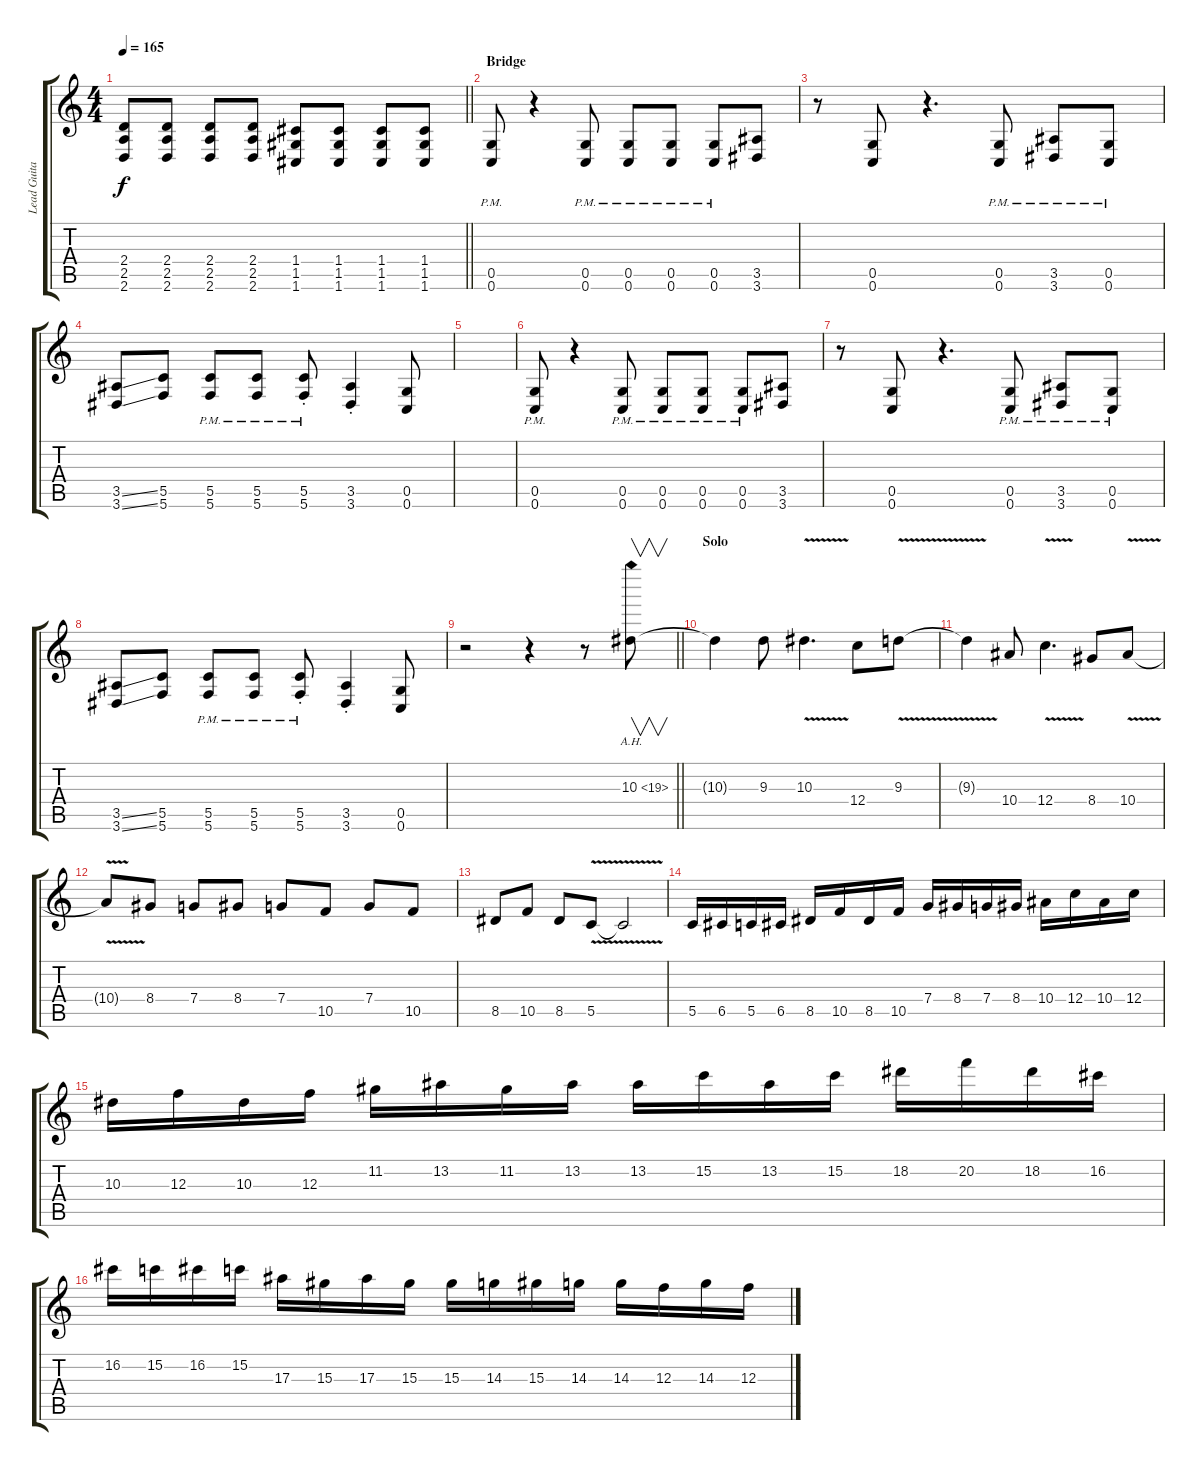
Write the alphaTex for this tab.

\track ("Lead Guitar" "Lead Guita") {instrument distortionguitar}
\staff {score tabs}
\tuning (D4 A3 F3 C3 G2 C2) {hide}
\ts (4 4)
\tempo 165
\clef g2
\barLineRight lightlight
\ks c
(2.4 2.5 2.6).8{dy f} (2.4 2.5 2.6).8 (2.4 2.5 2.6).8 (2.4 2.5 2.6).8 (1.4 1.5 1.6).8 (1.4 1.5 1.6).8 (1.4 1.5 1.6).8 (1.4 1.5 1.6).8 |
\section ("" "Bridge")
(0.5{pm} 0.6{pm}).8 r.4 (0.5{pm} 0.6{pm}).8 (0.5{pm} 0.6{pm}).8 (0.5{pm} 0.6{pm}).8 (0.5{pm} 0.6{pm}).8 (3.5 3.6).8 |
r.8 (0.5 0.6).8 r.4{d} (0.5{pm} 0.6{pm}).8 (3.5{pm} 3.6{pm}).8 (0.5{pm} 0.6{pm}).8 |
(3.5{ss} 3.6{ss}).8 (5.5 5.6).8 (5.5{pm} 5.6{pm}).8 (5.5{pm} 5.6{pm}).8 (5.5{pm} 5.6{pm st}).8 (3.5{st} 3.6{st}).4 (0.5 0.6).8 |
|
(0.5{pm} 0.6{pm}).8 r.4 (0.5{pm} 0.6{pm}).8 (0.5{pm} 0.6{pm}).8 (0.5{pm} 0.6{pm}).8 (0.5{pm} 0.6{pm}).8 (3.5 3.6).8 |
r.8 (0.5 0.6).8 r.4{d} (0.5{pm} 0.6{pm}).8 (3.5{pm} 3.6{pm}).8 (0.5{pm} 0.6{pm}).8 |
(3.5{ss} 3.6{ss}).8 (5.5 5.6).8 (5.5{pm} 5.6{pm}).8 (5.5{pm} 5.6{pm}).8 (5.5{pm} 5.6{pm st}).8 (3.5{st} 3.6{st}).4 (0.5 0.6).8 |
\barLineRight lightlight
r.2 r.4 r.8 10.3{ah 9}.8{v} |
\section ("" "Solo")
10.3{t}.4 9.3.8 10.3{v}.4{d} 12.4.8 9.3{v}.8 |
9.3{v t}.4 10.4.8 12.4{v}.4{d} 8.4.8 10.4{v}.8 |
10.4{t}.8 8.4.8 7.4.8 8.4.8 7.4.8 10.5.8 7.4.8 10.5.8 |
8.5.8 10.5.8 8.5.8 5.5{v}.8 5.5{t}.2 |
5.5.16 6.5.16 5.5.16 6.5.16 8.5.16 10.5.16 8.5.16 10.5.16 7.4.16 8.4.16 7.4.16 8.4.16 10.4.16 12.4.16 10.4.16 12.4.16 |
10.3.16 12.3.16 10.3.16 12.3.16 11.2.16 13.2.16 11.2.16 13.2.16 13.2.16 15.2.16 13.2.16 15.2.16 18.2.16 20.2.16 18.2.16 16.2.16 |
16.2.16 15.2.16 16.2.16 15.2.16 17.3.16 15.3.16 17.3.16 15.3.16 15.3.16 14.3.16 15.3.16 14.3.16 14.3.16 12.3.16 14.3.16 12.3.16
